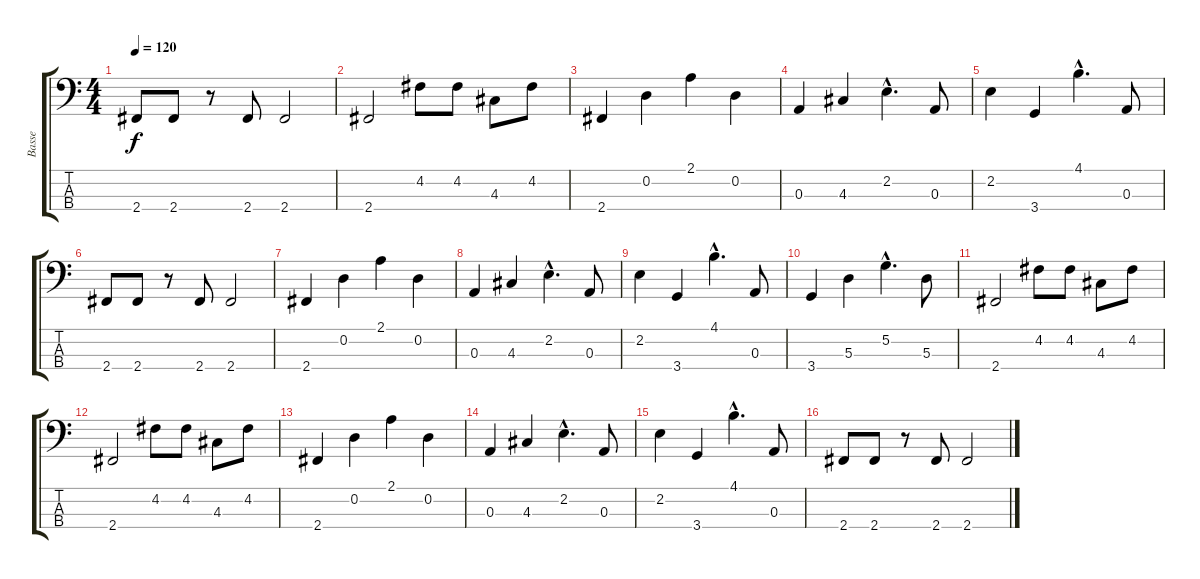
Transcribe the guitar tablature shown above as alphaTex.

\track ("Basse" "Basse") {instrument electricbasspick}
\staff {score tabs}
\tuning (G2 D2 A1 E1) {hide}
\ts (4 4)
\tempo 120
\clef f4
\ks c
2.4.8{dy f} 2.4.8 r.8 2.4.8 2.4.2 |
2.4.2 4.2.8 4.2.8 4.3.8 4.2.8 |
2.4.4 0.2.4 2.1.4 0.2.4 |
0.3.4 4.3.4 2.2{hac}.4{d} 0.3.8 |
2.2.4 3.4.4 4.1{hac}.4{d} 0.3.8 |
2.4.8 2.4.8 r.8 2.4.8 2.4.2 |
2.4.4 0.2.4 2.1.4 0.2.4 |
0.3.4 4.3.4 2.2{hac}.4{d} 0.3.8 |
2.2.4 3.4.4 4.1{hac}.4{d} 0.3.8 |
3.4.4 5.3.4 5.2{hac}.4{d} 5.3.8 |
2.4.2 4.2.8 4.2.8 4.3.8 4.2.8 |
2.4.2 4.2.8 4.2.8 4.3.8 4.2.8 |
2.4.4 0.2.4 2.1.4 0.2.4 |
0.3.4 4.3.4 2.2{hac}.4{d} 0.3.8 |
2.2.4 3.4.4 4.1{hac}.4{d} 0.3.8 |
2.4.8 2.4.8 r.8 2.4.8 2.4.2
